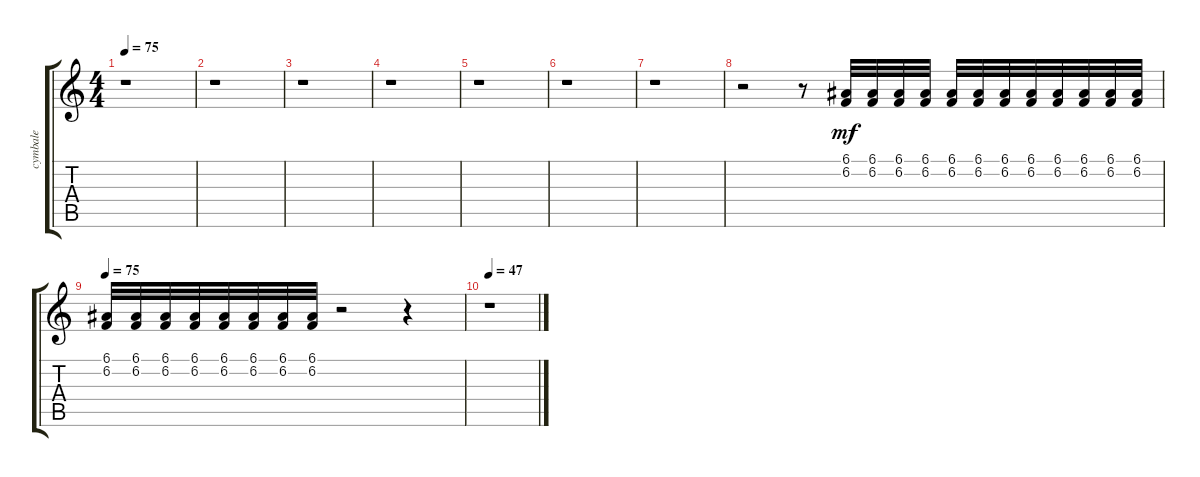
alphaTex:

\track ("cymbale" "cymbale") {instrument reversecymbal}
\staff {score tabs}
\tuning (E4 B3 G3 D3 A2 E2) {hide}
\ts (4 4)
\tempo 75
\clef g2
\ks c
r.1{dy mf} |
r.1 |
r.1 |
r.1 |
r.1 |
r.1 |
r.1 |
r.2 r.8 (6.1 6.2).32{volume 4} (6.1 6.2).32{volume 5} (6.1 6.2).32{volume 6} (6.1 6.2).32{volume 7} (6.1 6.2).32{volume 8} (6.1 6.2).32{volume 9} (6.1 6.2).32{volume 10} (6.1 6.2).32{volume 11} (6.1 6.2).32{volume 12} (6.1 6.2).32{volume 13} (6.1 6.2).32{volume 14} (6.1 6.2).32{volume 15} |
\tempo 75
(6.1 6.2).32{volume 11} (6.1 6.2).32{volume 10} (6.1 6.2).32{volume 9} (6.1 6.2).32{volume 9} (6.1 6.2).32{volume 8} (6.1 6.2).32{volume 7} (6.1 6.2).32{volume 7} (6.1 6.2).32{volume 6} r.2 r.4 |
\tempo 47
r.1
